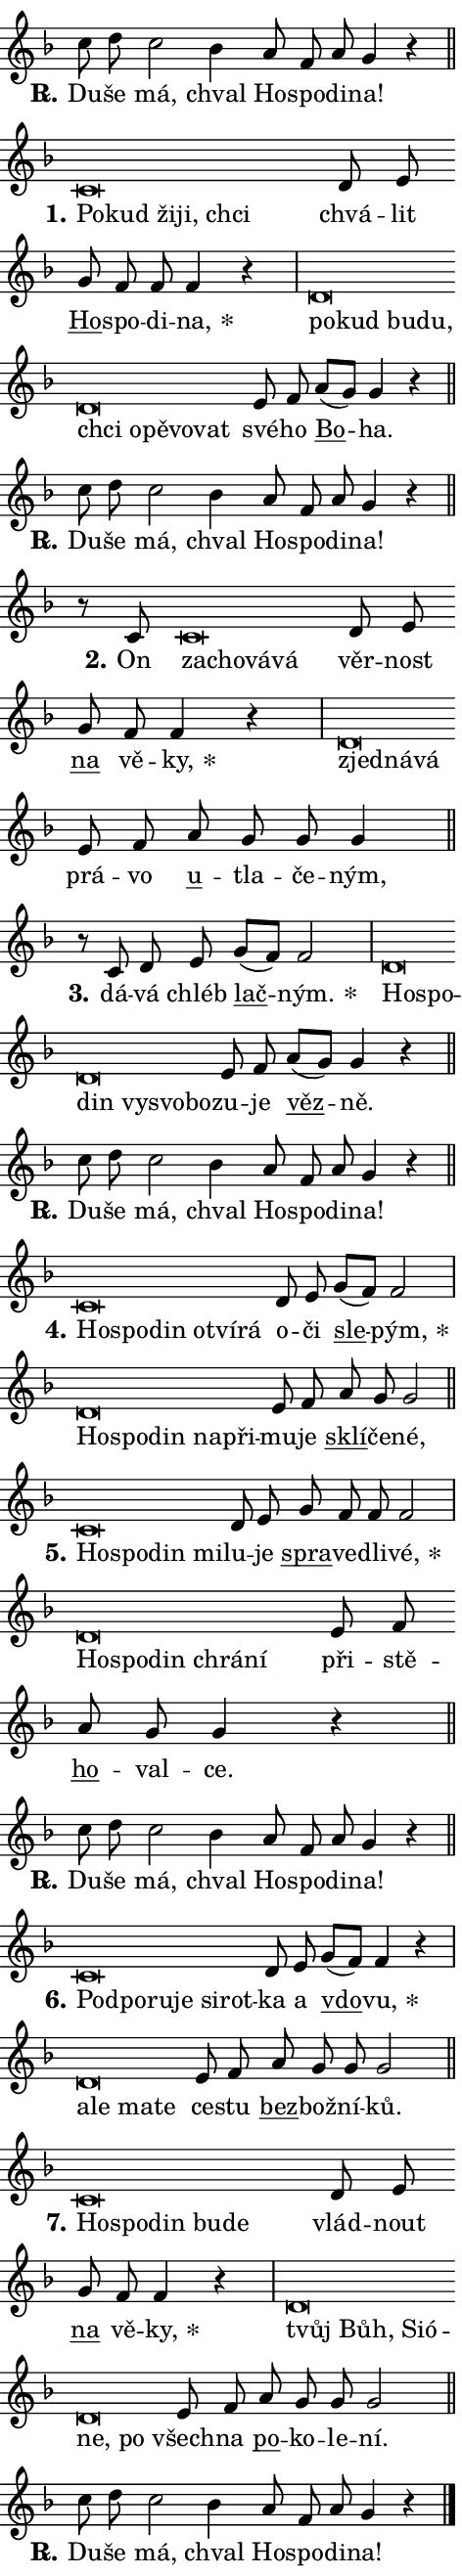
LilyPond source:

\version "2.24.0"
\header { tagline = "" }
\paper {
  indent = 0\cm
  top-margin = 0\cm
  right-margin = 0.13\cm % to fit lyric hyphens
  bottom-margin = 0\cm
  left-margin = 0\cm
  paper-width = 8\cm
  page-breaking = #ly:one-page-breaking
  system-system-spacing.basic-distance = #11
  score-system-spacing.basic-distance = #11
  ragged-last = ##f
}


%% Author: Thomas Morley
%% https://lists.gnu.org/archive/html/lilypond-user/2020-05/msg00002.html
#(define (line-position grob)
"Returns position of @var[grob} in current system:
   @code{'start}, if at first time-step
   @code{'end}, if at last time-step
   @code{'middle} otherwise
"
  (let* ((col (ly:item-get-column grob))
         (ln (ly:grob-object col 'left-neighbor))
         (rn (ly:grob-object col 'right-neighbor))
         (col-to-check-left (if (ly:grob? ln) ln col))
         (col-to-check-right (if (ly:grob? rn) rn col))
         (break-dir-left
           (and
             (ly:grob-property col-to-check-left 'non-musical #f)
             (ly:item-break-dir col-to-check-left)))
         (break-dir-right
           (and
             (ly:grob-property col-to-check-right 'non-musical #f)
             (ly:item-break-dir col-to-check-right))))
        (cond ((eqv? 1 break-dir-left) 'start)
              ((eqv? -1 break-dir-right) 'end)
              (else 'middle))))

#(define (tranparent-at-line-position vctor)
  (lambda (grob)
  "Relying on @code{line-position} select the relevant enry from @var{vctor}.
Used to determine transparency,"
    (case (line-position grob)
      ((end) (not (vector-ref vctor 0)))
      ((middle) (not (vector-ref vctor 1)))
      ((start) (not (vector-ref vctor 2))))))

noteHeadBreakVisibility =
#(define-music-function (break-visibility)(vector?)
"Makes @code{NoteHead}s transparent relying on @var{break-visibility}"
#{
  \override NoteHead.transparent =
    #(tranparent-at-line-position break-visibility)
#})

#(define delete-ledgers-for-transparent-note-heads
  (lambda (grob)
    "Reads whether a @code{NoteHead} is transparent.
If so this @code{NoteHead} is removed from @code{'note-heads} from
@var{grob}, which is supposed to be @code{LedgerLineSpanner}.
As a result ledgers are not printed for this @code{NoteHead}"
    (let* ((nhds-array (ly:grob-object grob 'note-heads))
           (nhds-list
             (if (ly:grob-array? nhds-array)
                 (ly:grob-array->list nhds-array)
                 '()))
           ;; Relies on the transparent-property being done before
           ;; Staff.LedgerLineSpanner.after-line-breaking is executed.
           ;; This is fragile ...
           (to-keep
             (remove
               (lambda (nhd)
                 (ly:grob-property nhd 'transparent #f))
               nhds-list)))
      ;; TODO find a better method to iterate over grob-arrays, similiar
      ;; to filter/remove etc for lists
      ;; For now rebuilt from scratch
      (set! (ly:grob-object grob 'note-heads)  '())
      (for-each
        (lambda (nhd)
          (ly:pointer-group-interface::add-grob grob 'note-heads nhd))
        to-keep))))

squashNotes = {
  \override NoteHead.X-extent = #'(-0.2 . 0.2)
  \override NoteHead.Y-extent = #'(-0.75 . 0)
  \override NoteHead.stencil =
    #(lambda (grob)
       (let ((pos (ly:grob-property grob 'staff-position)))
         (begin
           (if (< pos -7) (display "ERROR: Lower brevis then expected\n") (display ""))
           (if (<= pos -6) ly:text-interface::print ly:note-head::print))))
}
unSquashNotes = {
  \revert NoteHead.X-extent
  \revert NoteHead.Y-extent
  \revert NoteHead.stencil
}

hideNotes = \noteHeadBreakVisibility #begin-of-line-visible
unHideNotes = \noteHeadBreakVisibility #all-visible

% work-around for resetting accidentals
% https://lilypond.org/doc/v2.23/Documentation/notation/displaying-rhythms#unmetered-music
cadenzaMeasure = {
  \cadenzaOff
  \partial 1024 s1024
  \cadenzaOn
}

#(define-markup-command (accent layout props text) (markup?)
  "Underline accented syllable"
  (interpret-markup layout props
    #{\markup \override #'(offset . 4.3) \underline { #text }#}))

responsum = \markup \concat {
  "R" \hspace #-1.05 \path #0.1 #'((moveto 0 0.07) (lineto 0.9 0.8)) \hspace #0.05 "."
}

spaceSize = #0.6828661417322834 % exact space size for TeX Gyre Schola

\layout {
  \context {
    \Staff
    \remove "Time_signature_engraver"
    \override LedgerLineSpanner.after-line-breaking = #delete-ledgers-for-transparent-note-heads
  }
  \context {
    \Lyrics {
      \override LyricSpace.minimum-distance = \spaceSize
      \override LyricText.font-name = #"TeX Gyre Schola"
      \override LyricText.font-size = 1
      \override StanzaNumber.font-name = #"TeX Gyre Schola Bold"
      \override StanzaNumber.font-size = 1
    }
  }
  \context {
    \Score 
    \override NoteHead.text =
      #(lambda (grob) 
        (let ((pos (ly:grob-property grob 'staff-position)))
          #{\markup {
            \combine
              \halign #-0.55 \raise #(if (= pos -6) 0 0.5) \override #'(thickness . 2) \draw-line #'(3.2 . 0)
              \musicglyph "noteheads.sM1"
          }#}))
  }
}

% magnetic-lyrics.ily
%
%   written by
%     Jean Abou Samra <jean@abou-samra.fr>
%     Werner Lemberg <wl@gnu.org>
%
%   adapted by
%     Jiri Hon <jiri.hon@gmail.com>
%
% Version 2022-Apr-15

% https://www.mail-archive.com/lilypond-user@gnu.org/msg149350.html

#(define (Left_hyphen_pointer_engraver context)
   "Collect syllable-hyphen-syllable occurrences in lyrics and store
them in properties.  This engraver only looks to the left.  For
example, if the lyrics input is @code{foo -- bar}, it does the
following.

@itemize @bullet
@item
Set the @code{text} property of the @code{LyricHyphen} grob between
@q{foo} and @q{bar} to @code{foo}.

@item
Set the @code{left-hyphen} property of the @code{LyricText} grob with
text @q{foo} to the @code{LyricHyphen} grob between @q{foo} and
@q{bar}.
@end itemize

Use this auxiliary engraver in combination with the
@code{lyric-@/text::@/apply-@/magnetic-@/offset!} hook."
   (let ((hyphen #f)
         (text #f))
     (make-engraver
      (acknowledgers
       ((lyric-syllable-interface engraver grob source-engraver)
        (set! text grob)))
      (end-acknowledgers
       ((lyric-hyphen-interface engraver grob source-engraver)
        ;(when (not (grob::has-interface grob 'lyric-space-interface))
          (set! hyphen grob)));)
      ((stop-translation-timestep engraver)
       (when (and text hyphen)
         (ly:grob-set-object! text 'left-hyphen hyphen))
       (set! text #f)
       (set! hyphen #f)))))

#(define (lyric-text::apply-magnetic-offset! grob)
   "If the space between two syllables is less than the value in
property @code{LyricText@/.details@/.squash-threshold}, move the right
syllable to the left so that it gets concatenated with the left
syllable.

Use this function as a hook for
@code{LyricText@/.after-@/line-@/breaking} if the
@code{Left_@/hyphen_@/pointer_@/engraver} is active."
   (let ((hyphen (ly:grob-object grob 'left-hyphen #f)))
     (when hyphen
       (let ((left-text (ly:spanner-bound hyphen LEFT)))
         (when (grob::has-interface left-text 'lyric-syllable-interface)
           (let* ((common (ly:grob-common-refpoint grob left-text X))
                  (this-x-ext (ly:grob-extent grob common X))
                  (left-x-ext
                   (begin
                     ;; Trigger magnetism for left-text.
                     (ly:grob-property left-text 'after-line-breaking)
                     (ly:grob-extent left-text common X)))
                  ;; `delta` is the gap width between two syllables.
                  (delta (- (interval-start this-x-ext)
                            (interval-end left-x-ext)))
                  (details (ly:grob-property grob 'details))
                  (threshold (assoc-get 'squash-threshold details 0.2)))
             (when (< delta threshold)
               (let* (;; We have to manipulate the input text so that
                      ;; ligatures crossing syllable boundaries are not
                      ;; disabled.  For languages based on the Latin
                      ;; script this is essentially a beautification.
                      ;; However, for non-Western scripts it can be a
                      ;; necessity.
                      (lt (ly:grob-property left-text 'text))
                      (rt (ly:grob-property grob 'text))
                      (is-space (grob::has-interface hyphen 'lyric-space-interface))
                      (space (if is-space " " ""))
                      (extra-delta (if is-space spaceSize 0))
                      ;; Append new syllable.
                      (ltrt-space (if (and (string? lt) (string? rt))
                                (string-append lt space rt)
                                (make-concat-markup (list lt space rt))))
                      ;; Right-align `ltrt` to the right side.
                      (ltrt-space-markup (grob-interpret-markup
                               grob
                               (make-translate-markup
                                (cons (interval-length this-x-ext) 0)
                                (make-right-align-markup ltrt-space)))))
                 (begin
                   ;; Don't print `left-text`.
                   (ly:grob-set-property! left-text 'stencil #f)
                   ;; Set text and stencil (which holds all collected
                   ;; syllables so far) and shift it to the left.
                   (ly:grob-set-property! grob 'text ltrt-space)
                   (ly:grob-set-property! grob 'stencil ltrt-space-markup)
                   (ly:grob-translate-axis! grob (- (- delta extra-delta)) X))))))))))


#(define (lyric-hyphen::displace-bounds-first grob)
   ;; Make very sure this callback isn't triggered too early.
   (let ((left (ly:spanner-bound grob LEFT))
         (right (ly:spanner-bound grob RIGHT)))
     (ly:grob-property left 'after-line-breaking)
     (ly:grob-property right 'after-line-breaking)
     (ly:lyric-hyphen::print grob)))

squashThreshold = #0.4

\layout {
  \context {
    \Lyrics
    \consists #Left_hyphen_pointer_engraver
    \override LyricText.after-line-breaking =
      #lyric-text::apply-magnetic-offset!
    \override LyricHyphen.stencil = #lyric-hyphen::displace-bounds-first
    \override LyricText.details.squash-threshold = \squashThreshold
    \override LyricHyphen.minimum-distance = 0
    \override LyricHyphen.minimum-length = \squashThreshold
  }
}

squashText = \override LyricText.details.squash-threshold = 9999
unSquashText = \override LyricText.details.squash-threshold = \squashThreshold

leftText = \override LyricText.self-alignment-X = #LEFT
unLeftText = \revert LyricText.self-alignment-X

starOffset = #(lambda (grob) 
                (let ((x_offset (ly:self-alignment-interface::aligned-on-x-parent grob)))
                  (if (= x_offset 0) 0 (+ x_offset 1.2))))

star = #(define-music-function (syllable)(string?)
"Append star separator at the end of a syllable"
#{
  \once \override LyricText.X-offset = #starOffset
  \lyricmode { \markup {
    #syllable
    \override #'((font-name . "TeX Gyre Schola Bold")) \hspace #0.2 \lower #0.65 \larger "*"
  } }
#})

starAccent = #(define-music-function (syllable)(string?)
"Append star separator at the end of a syllable and make accent"
#{
  \once \override LyricText.X-offset = #starOffset
  \lyricmode { \markup {
    \accent #syllable
    \override #'((font-name . "TeX Gyre Schola Bold")) \hspace #0.2 \lower #0.65 \larger "*"
  } }
#})

breath = #(define-music-function (syllable)(string?)
"Append breathing indicator at the end of a syllable"
#{
  \lyricmode { \markup { #syllable "+" } }
#})

optionalBreath = #(define-music-function (syllable)(string?)
"Append optional breathing indicator at the end of a syllable"
#{
  \lyricmode { \markup { #syllable "(+)" } }
#})


\score {
    <<
        \new Voice = "melody" { \cadenzaOn \key f \major \relative { c''8 d c2 bes4 a8 f a g4 r \cadenzaMeasure \bar "||" \break } }
        \new Lyrics \lyricsto "melody" { \lyricmode { \set stanza = \responsum
Du -- še má, chval Ho -- spo -- di -- na! } }
    >>
    \layout {}
}

\score {
    <<
        \new Voice = "melody" { \cadenzaOn \key f \major \relative { \squashNotes c'\breve*1/16 \hideNotes \breve*1/16 \bar "" \breve*1/16 \bar "" \breve*1/16 \breve*1/16 \bar "" \unHideNotes \unSquashNotes d8 e \bar "" g f f f4 r \cadenzaMeasure \bar "|" \squashNotes d\breve*1/16 \hideNotes \breve*1/16 \bar "" \breve*1/16 \bar "" \breve*1/16 \bar "" \breve*1/16 \bar "" \breve*1/16 \bar "" \breve*1/16 \bar "" \breve*1/16 \breve*1/16 \bar "" \unHideNotes \unSquashNotes e8 f \bar "" a[( g)] g4 r \cadenzaMeasure \bar "||" \break } }
        \new Lyrics \lyricsto "melody" { \lyricmode { \set stanza = "1."
\leftText Po -- \squashText kud ži -- ji, chci \unLeftText \unSquashText chvá -- lit \markup \accent Ho -- spo -- di -- \star na, \leftText po -- \squashText kud bu -- du, chci o -- pě -- vo -- vat \unLeftText \unSquashText své -- ho \markup \accent Bo -- ha. } }
    >>
    \layout {}
}

\score {
    <<
        \new Voice = "melody" { \cadenzaOn \key f \major \relative { c''8 d c2 bes4 a8 f a g4 r \cadenzaMeasure \bar "||" \break } }
        \new Lyrics \lyricsto "melody" { \lyricmode { \set stanza = \responsum
Du -- še má, chval Ho -- spo -- di -- na! } }
    >>
    \layout {}
}

\score {
    <<
        \new Voice = "melody" { \cadenzaOn \key f \major \relative { r8 c'8 \squashNotes c\breve*1/16 \hideNotes \breve*1/16 \bar "" \breve*1/16 \breve*1/16 \bar "" \unHideNotes \unSquashNotes d8 e \bar "" g f f4 r \cadenzaMeasure \bar "|" \squashNotes d\breve*1/16 \hideNotes \breve*1/16 \breve*1/16 \bar "" \unHideNotes \unSquashNotes e8 f \bar "" a g g g4 \cadenzaMeasure \bar "||" \break } }
        \new Lyrics \lyricsto "melody" { \lyricmode { \set stanza = "2."
On \leftText za -- \squashText cho -- vá -- vá \unLeftText \unSquashText věr -- nost \markup \accent na vě -- \star ky, \leftText zjed -- \squashText ná -- vá \unLeftText \unSquashText prá -- vo \markup \accent u -- tla -- če -- ným, } }
    >>
    \layout {}
}

\score {
    <<
        \new Voice = "melody" { \cadenzaOn \key f \major \relative { r8 c' d8 e \bar "" g[( f)] f2 \cadenzaMeasure \bar "|" \squashNotes d\breve*1/16 \hideNotes \breve*1/16 \bar "" \breve*1/16 \bar "" \breve*1/16 \bar "" \breve*1/16 \breve*1/16 \bar "" \unHideNotes \unSquashNotes e8 f \bar "" a[( g)] g4 r \cadenzaMeasure \bar "||" \break } }
        \new Lyrics \lyricsto "melody" { \lyricmode { \set stanza = "3."
dá -- vá chléb \markup \accent lač -- \star ným. \leftText Ho -- \squashText spo -- din vy -- svo -- bo -- \unLeftText \unSquashText zu -- je \markup \accent věz -- ně. } }
    >>
    \layout {}
}

\score {
    <<
        \new Voice = "melody" { \cadenzaOn \key f \major \relative { c''8 d c2 bes4 a8 f a g4 r \cadenzaMeasure \bar "||" \break } }
        \new Lyrics \lyricsto "melody" { \lyricmode { \set stanza = \responsum
Du -- še má, chval Ho -- spo -- di -- na! } }
    >>
    \layout {}
}

\score {
    <<
        \new Voice = "melody" { \cadenzaOn \key f \major \relative { \squashNotes c'\breve*1/16 \hideNotes \breve*1/16 \bar "" \breve*1/16 \bar "" \breve*1/16 \bar "" \breve*1/16 \breve*1/16 \bar "" \unHideNotes \unSquashNotes d8 e \bar "" g[( f)] f2 \cadenzaMeasure \bar "|" \squashNotes d\breve*1/16 \hideNotes \breve*1/16 \bar "" \breve*1/16 \bar "" \breve*1/16 \breve*1/16 \bar "" \unHideNotes \unSquashNotes e8 f \bar "" a g g2 \cadenzaMeasure \bar "||" \break } }
        \new Lyrics \lyricsto "melody" { \lyricmode { \set stanza = "4."
\leftText Ho -- \squashText spo -- din o -- tví -- rá \unLeftText \unSquashText o -- či \markup \accent sle -- \star pým, \leftText Ho -- \squashText spo -- din na -- při -- \unLeftText \unSquashText mu -- je \markup \accent sklí -- če -- né, } }
    >>
    \layout {}
}

\score {
    <<
        \new Voice = "melody" { \cadenzaOn \key f \major \relative { \squashNotes c'\breve*1/16 \hideNotes \breve*1/16 \bar "" \breve*1/16 \breve*1/16 \bar "" \unHideNotes \unSquashNotes d8 e \bar "" g f f f2 \cadenzaMeasure \bar "|" \squashNotes d\breve*1/16 \hideNotes \breve*1/16 \bar "" \breve*1/16 \bar "" \breve*1/16 \breve*1/16 \bar "" \unHideNotes \unSquashNotes e8 f \bar "" a g g4 r \cadenzaMeasure \bar "||" \break } }
        \new Lyrics \lyricsto "melody" { \lyricmode { \set stanza = "5."
\leftText Ho -- \squashText spo -- din mi -- \unLeftText \unSquashText lu -- je \markup \accent spra -- ve -- dli -- \star vé, \leftText Ho -- \squashText spo -- din chrá -- ní \unLeftText \unSquashText při -- stě -- \markup \accent ho -- val -- ce. } }
    >>
    \layout {}
}

\score {
    <<
        \new Voice = "melody" { \cadenzaOn \key f \major \relative { c''8 d c2 bes4 a8 f a g4 r \cadenzaMeasure \bar "||" \break } }
        \new Lyrics \lyricsto "melody" { \lyricmode { \set stanza = \responsum
Du -- še má, chval Ho -- spo -- di -- na! } }
    >>
    \layout {}
}

\score {
    <<
        \new Voice = "melody" { \cadenzaOn \key f \major \relative { \squashNotes c'\breve*1/16 \hideNotes \breve*1/16 \bar "" \breve*1/16 \bar "" \breve*1/16 \bar "" \breve*1/16 \breve*1/16 \bar "" \unHideNotes \unSquashNotes d8 e \bar "" g[( f)] f4 r \cadenzaMeasure \bar "|" \squashNotes d\breve*1/16 \hideNotes \breve*1/16 \bar "" \breve*1/16 \breve*1/16 \bar "" \unHideNotes \unSquashNotes e8 f \bar "" a g g g2 \cadenzaMeasure \bar "||" \break } }
        \new Lyrics \lyricsto "melody" { \lyricmode { \set stanza = "6."
\leftText Pod -- \squashText po -- ru -- je si -- rot -- \unLeftText \unSquashText ka a \markup \accent vdo -- \star vu, \leftText a -- \squashText le ma -- te \unLeftText \unSquashText ce -- stu \markup \accent bez -- bož -- ní -- ků. } }
    >>
    \layout {}
}

\score {
    <<
        \new Voice = "melody" { \cadenzaOn \key f \major \relative { \squashNotes c'\breve*1/16 \hideNotes \breve*1/16 \bar "" \breve*1/16 \bar "" \breve*1/16 \breve*1/16 \bar "" \unHideNotes \unSquashNotes d8 e \bar "" g f f4 r \cadenzaMeasure \bar "|" \squashNotes d\breve*1/16 \hideNotes \breve*1/16 \bar "" \breve*1/16 \bar "" \breve*1/16 \bar "" \breve*1/16 \breve*1/16 \bar "" \unHideNotes \unSquashNotes e8 f \bar "" a g g g2 \cadenzaMeasure \bar "||" \break } }
        \new Lyrics \lyricsto "melody" { \lyricmode { \set stanza = "7."
\leftText Ho -- \squashText spo -- din bu -- de \unLeftText \unSquashText vlád -- nout \markup \accent na vě -- \star ky, \leftText tvůj \squashText Bůh, Si -- ó -- ne, po \unLeftText \unSquashText všech -- na \markup \accent po -- ko -- le -- ní. } }
    >>
    \layout {}
}

\score {
    <<
        \new Voice = "melody" { \cadenzaOn \key f \major \relative { c''8 d c2 bes4 a8 f a g4 r \cadenzaMeasure \bar "||" \break } \bar "|." }
        \new Lyrics \lyricsto "melody" { \lyricmode { \set stanza = \responsum
Du -- še má, chval Ho -- spo -- di -- na! } }
    >>
    \layout {}
}
